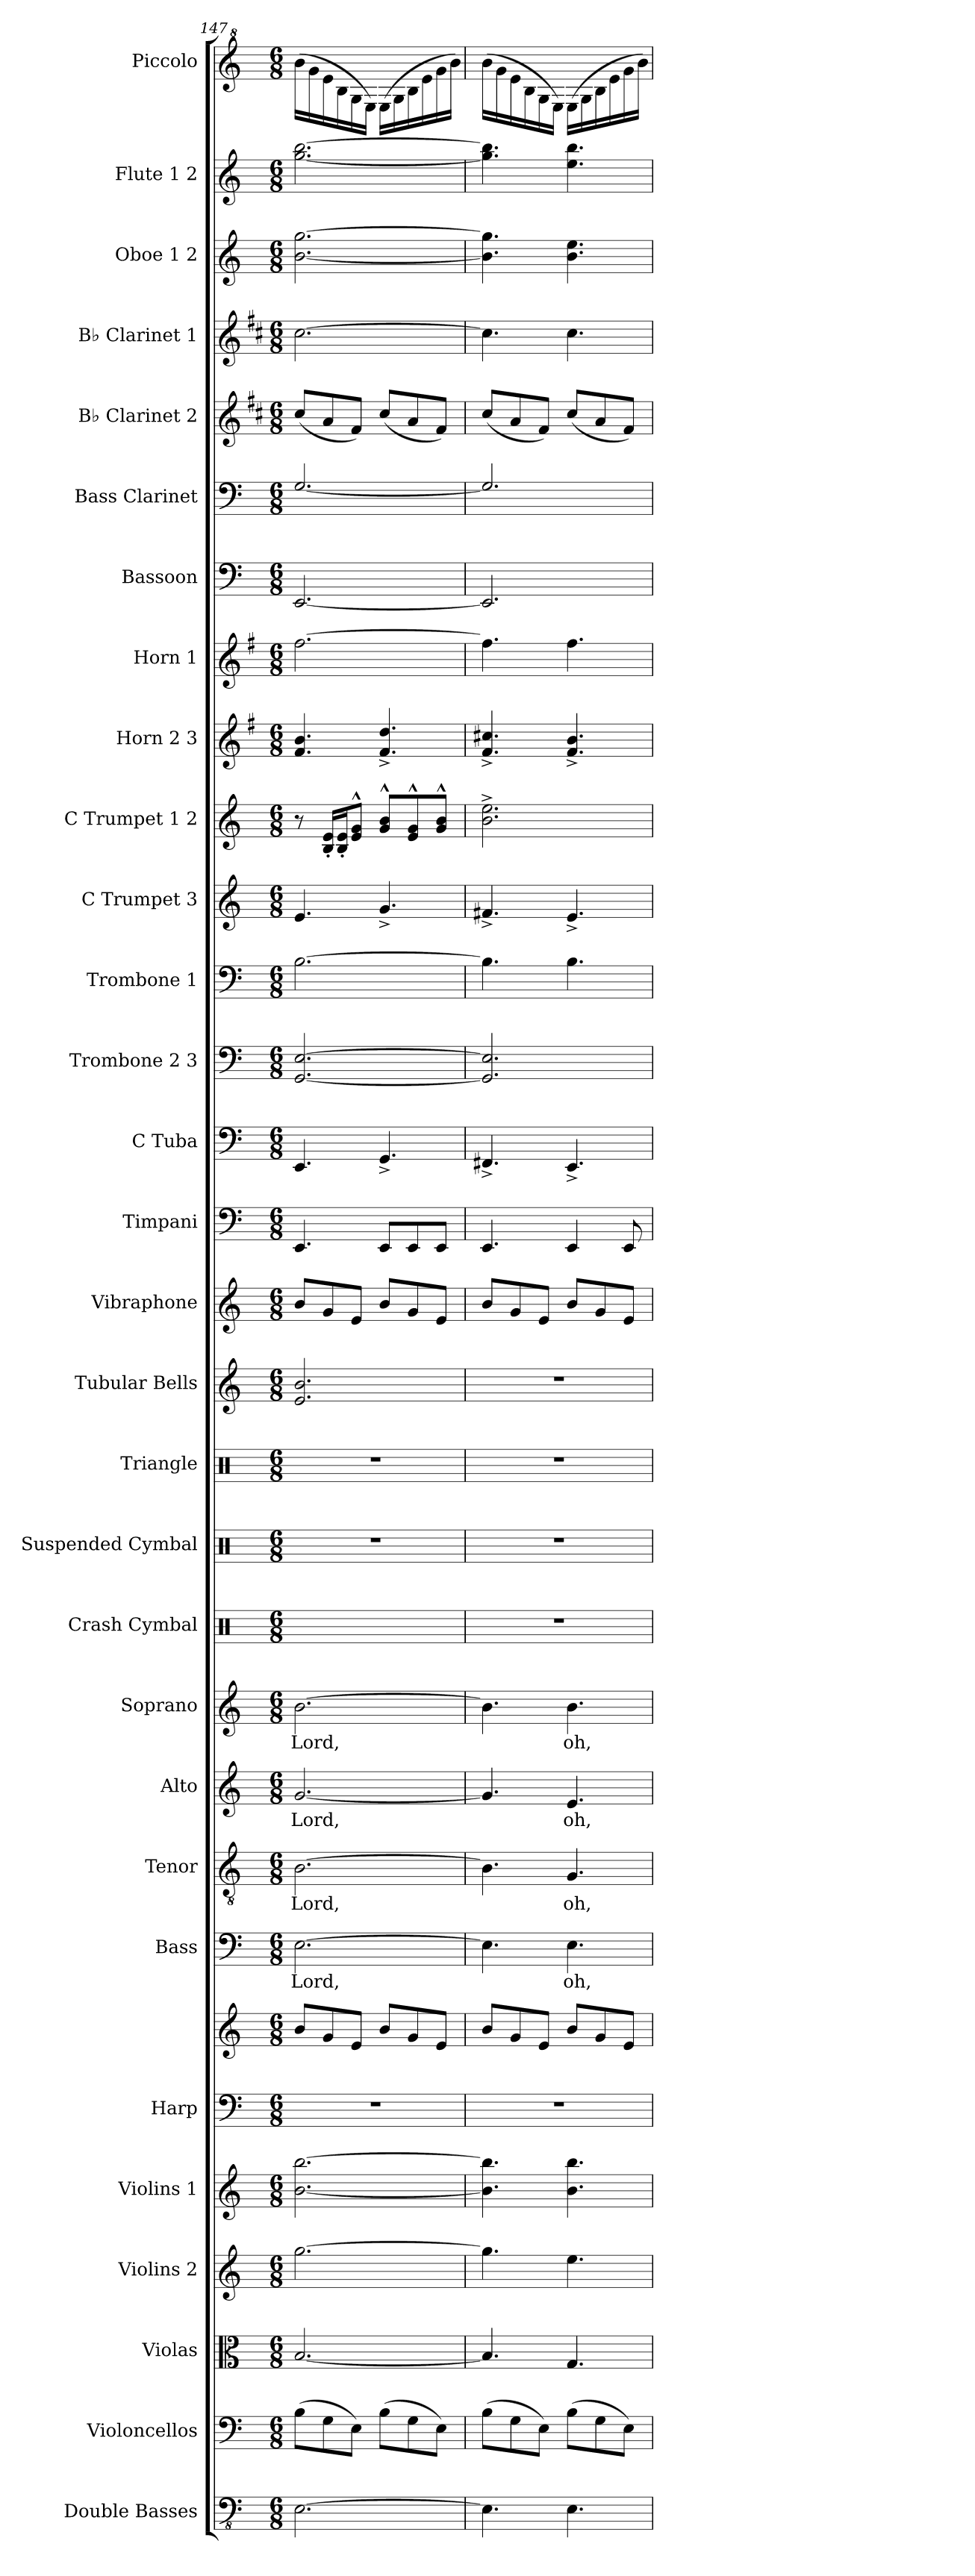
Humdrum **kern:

**kern	**kern	**kern	**kern	**kern	**kern	**kern	**kern	**text	**kern	**text	**kern	**text	**kern	**text	**kern	**kern	**kern	**kern	**kern	**kern	**kern	**kern	**kern	**kern	**kern	**kern	**kern	**kern	**kern	**kern	**kern	**kern	**kern	**kern
*part30	*part29	*part28	*part27	*part26	*part25	*part25	*part24	*part24	*part23	*part23	*part22	*part22	*part21	*part21	*part20	*part19	*part18	*part17	*part16	*part15	*part14	*part13	*part12	*part11	*part10	*part9	*part8	*part7	*part6	*part5	*part4	*part3	*part2	*part1
*staff31	*staff30	*staff29	*staff28	*staff27	*staff26	*staff25	*staff24	*staff24	*staff23	*staff23	*staff22	*staff22	*staff21	*staff21	*staff20	*staff19	*staff18	*staff17	*staff16	*staff15	*staff14	*staff13	*staff12	*staff11	*staff10	*staff9	*staff8	*staff7	*staff6	*staff5	*staff4	*staff3	*staff2	*staff1
*I"Double Basses	*I"Violoncellos	*I"Violas	*I"Violins 2	*I"Violins 1	*I"Harp	*	*I"Bass	*	*I"Tenor	*	*I"Alto	*	*I"Soprano	*	*I"Crash Cymbal	*I"Suspended Cymbal	*I"Triangle	*I"Tubular Bells	*I"Vibraphone	*I"Timpani	*I"C Tuba	*I"Trombone 2 3	*I"Trombone 1	*I"C Trumpet 3	*I"C Trumpet 1 2	*I"Horn 2 3	*I"Horn 1	*I"Bassoon	*I"Bass Clarinet	*I"B♭ Clarinet 2	*I"B♭ Clarinet 1	*I"Oboe 1 2	*I"Flute 1 2	*I"Piccolo
*I'Dbs.	*I'Vlcs.	*I'Vlas.	*I'Vlns. 2	*I'Vlns. 1	*I'Hrp.	*	*I'B.	*	*I'T.	*	*I'A.	*	*I'S.	*	*I'Cr. Cym.	*I'Susp. Cym.	*I'Trgl.	*I'Tu. Be.	*I'Vib.	*I'Timp.	*I'C Tu.	*I'Trb. 2 3	*I'Trb. 1	*I'C Tpt. 3	*I'C Tpt. 1 2	*I'Hn. 2 3	*I'Hn. 1	*I'Bsn.	*I'B. Cl.	*I'B♭ Cl. 2	*I'B♭ Cl. 1	*I'Ob. 1 2	*I'Fl. 1 2	*I'Picc.
*clefFv4	*clefF4	*clefC3	*clefG2	*clefG2	*clefF4	*clefG2	*clefF4	*	*clefGv2	*	*clefG2	*	*clefG2	*	*clefX	*clefX	*clefX	*clefG2	*	*clefF4	*clefF4	*clefF4	*clefF4	*clefG2	*clefG2	*clefG2	*clefG2	*clefF4	*	*clefG2	*clefG2	*clefG2	*clefG2	*clefG^2
*	*	*	*	*	*	*	*	*	*	*	*	*	*	*	*	*	*	*	*	*	*	*	*	*	*	*ITrd4c7	*ITrd4c7	*	*ITrd8c14	*ITrd1c2	*ITrd1c2	*	*	*ITrd-7c-12
*k[]	*k[]	*k[]	*k[]	*k[]	*k[]	*k[]	*k[]	*	*k[]	*	*k[]	*	*k[]	*	*k[]	*k[]	*k[]	*k[]	*k[]	*k[]	*k[]	*k[]	*k[]	*k[]	*k[]	*k[]	*k[]	*k[]	*k[]	*k[]	*k[]	*k[]	*k[]	*k[]
*C:	*C:	*C:	*C:	*C:	*C:	*C:	*C:	*	*C:	*	*C:	*	*C:	*	*C:	*C:	*C:	*C:	*C:	*C:	*C:	*C:	*C:	*C:	*C:	*C:	*C:	*C:	*C:	*C:	*C:	*C:	*C:	*C:
*M6/8	*M6/8	*M6/8	*M6/8	*M6/8	*M6/8	*M6/8	*M6/8	*	*M6/8	*	*M6/8	*	*M6/8	*	*M6/8	*M6/8	*M6/8	*M6/8	*M6/8	*M6/8	*M6/8	*M6/8	*M6/8	*M6/8	*M6/8	*M6/8	*M6/8	*M6/8	*M6/8	*M6/8	*M6/8	*M6/8	*M6/8	*M6/8
=147	=147	=147	=147	=147	=147	=147	=147	=147	=147	=147	=147	=147	=147	=147	=147	=147	=147	=147	=147	=147	=147	=147	=147	=147	=147	=147	=147	=147	=147	=147	=147	=147	=147	=147
[2.EE\	(8B\L	[2.B/	[2.gg\	[2.b\ [2.bb\	2.r	8b/L	[2.E\	Lord,	[2.B\	Lord,	[2.g/	Lord,	[2.b\	Lord,	2.R/	2.r	2.r	2.e/ 2.b/	8b/L	4.EE/	4.EE/	[2.GG/ [2.E/	[2.B\	4.e/	8r	4.B/ 4.e/	[2.b\	[2.EE/	[2.GG/	(8b/L	[2.b\	[2.b\ [2.gg\	[2.gg\ [2.bb\	(16bbb\LL
.	.	.	.	.	.	.	.	.	.	.	.	.	.	.	.	.	.	.	.	.	.	.	.	.	.	.	.	.	.	.	.	.	.	16ggg\
.	8G\	.	.	.	.	8g/	.	.	.	.	.	.	.	.	.	.	.	.	8g/	.	.	.	.	.	16B/' 16e/'LL	.	.	.	.	8g/	.	.	.	16eee\
.	.	.	.	.	.	.	.	.	.	.	.	.	.	.	.	.	.	.	.	.	.	.	.	.	16B/' 16e/'J	.	.	.	.	.	.	.	.	16bb\
.	8E\J)	.	.	.	.	8e/J	.	.	.	.	.	.	.	.	.	.	.	.	8e/J	.	.	.	.	.	8e/^^ 8g/^^J	.	.	.	.	8e/J)	.	.	.	16gg\
.	.	.	.	.	.	.	.	.	.	.	.	.	.	.	.	.	.	.	.	.	.	.	.	.	.	.	.	.	.	.	.	.	.	16ee\JJ)
.	(8B\L	.	.	.	.	8b/L	.	.	.	.	.	.	.	.	.	.	.	.	8b/L	8EE/L	4.GG^/	.	.	4.g^/	8g/^^ 8b/^^L	4.B/^ 4.g/^	.	.	.	(8b/L	.	.	.	(16ee\LL
.	.	.	.	.	.	.	.	.	.	.	.	.	.	.	.	.	.	.	.	.	.	.	.	.	.	.	.	.	.	.	.	.	.	16gg\
.	8G\	.	.	.	.	8g/	.	.	.	.	.	.	.	.	.	.	.	.	8g/	8EE/	.	.	.	.	8e/^^ 8g/^^	.	.	.	.	8g/	.	.	.	16bb\
.	.	.	.	.	.	.	.	.	.	.	.	.	.	.	.	.	.	.	.	.	.	.	.	.	.	.	.	.	.	.	.	.	.	16eee\
.	8E\J)	.	.	.	.	8e/J	.	.	.	.	.	.	.	.	.	.	.	.	8e/J	8EE/J	.	.	.	.	8g/^^ 8b/^^J	.	.	.	.	8e/J)	.	.	.	16ggg\
.	.	.	.	.	.	.	.	.	.	.	.	.	.	.	.	.	.	.	.	.	.	.	.	.	.	.	.	.	.	.	.	.	.	16bbb\JJ)
=148	=148	=148	=148	=148	=148	=148	=148	=148	=148	=148	=148	=148	=148	=148	=148	=148	=148	=148	=148	=148	=148	=148	=148	=148	=148	=148	=148	=148	=148	=148	=148	=148	=148	=148
4.EE\]	(8B\L	4.B/]	4.gg\]	4.b\] 4.bb\]	2.r	8b/L	4.E\]	.	4.B\]	.	4.g/]	.	4.b\]	.	2.r	2.r	2.r	2.r	8b/L	4.EE/	4.FF#X^/	2.GG/] 2.E/]	4.B\]	4.f#X^/	2.b\^ 2.ee\^	4.B/^ 4.f#X/^	4.b\]	2.EE/]	2.GG/]	(8b/L	4.b\]	4.b\] 4.gg\]	4.gg\] 4.bb\]	(16bbb\LL
.	.	.	.	.	.	.	.	.	.	.	.	.	.	.	.	.	.	.	.	.	.	.	.	.	.	.	.	.	.	.	.	.	.	16ggg\
.	8G\	.	.	.	.	8g/	.	.	.	.	.	.	.	.	.	.	.	.	8g/	.	.	.	.	.	.	.	.	.	.	8g/	.	.	.	16eee\
.	.	.	.	.	.	.	.	.	.	.	.	.	.	.	.	.	.	.	.	.	.	.	.	.	.	.	.	.	.	.	.	.	.	16bb\
.	8E\J)	.	.	.	.	8e/J	.	.	.	.	.	.	.	.	.	.	.	.	8e/J	.	.	.	.	.	.	.	.	.	.	8e/J)	.	.	.	16gg\
.	.	.	.	.	.	.	.	.	.	.	.	.	.	.	.	.	.	.	.	.	.	.	.	.	.	.	.	.	.	.	.	.	.	16ee\JJ)
4.EE\	(8B\L	4.G/	4.ee\	4.b\ 4.bb\	.	8b/L	4.E\	oh,	4.G/	oh,	4.e/	oh,	4.b\	oh,	.	.	.	.	8b/L	4EE/	4.EE^/	.	4.B\	4.e^/	.	4.B/^ 4.e/^	4.b\	.	.	(8b/L	4.b\	4.b\ 4.ee\	4.ee\ 4.bb\	(16ee\LL
.	.	.	.	.	.	.	.	.	.	.	.	.	.	.	.	.	.	.	.	.	.	.	.	.	.	.	.	.	.	.	.	.	.	16gg\
.	8G\	.	.	.	.	8g/	.	.	.	.	.	.	.	.	.	.	.	.	8g/	.	.	.	.	.	.	.	.	.	.	8g/	.	.	.	16bb\
.	.	.	.	.	.	.	.	.	.	.	.	.	.	.	.	.	.	.	.	.	.	.	.	.	.	.	.	.	.	.	.	.	.	16eee\
.	8E\J)	.	.	.	.	8e/J	.	.	.	.	.	.	.	.	.	.	.	.	8e/J	8EE/	.	.	.	.	.	.	.	.	.	8e/J)	.	.	.	16ggg\
.	.	.	.	.	.	.	.	.	.	.	.	.	.	.	.	.	.	.	.	.	.	.	.	.	.	.	.	.	.	.	.	.	.	16bbb\JJ)
=	=	=	=	=	=	=	=	=	=	=	=	=	=	=	=	=	=	=	=	=	=	=	=	=	=	=	=	=	=	=	=	=	=	=
*-	*-	*-	*-	*-	*-	*-	*-	*-	*-	*-	*-	*-	*-	*-	*-	*-	*-	*-	*-	*-	*-	*-	*-	*-	*-	*-	*-	*-	*-	*-	*-	*-	*-	*-
